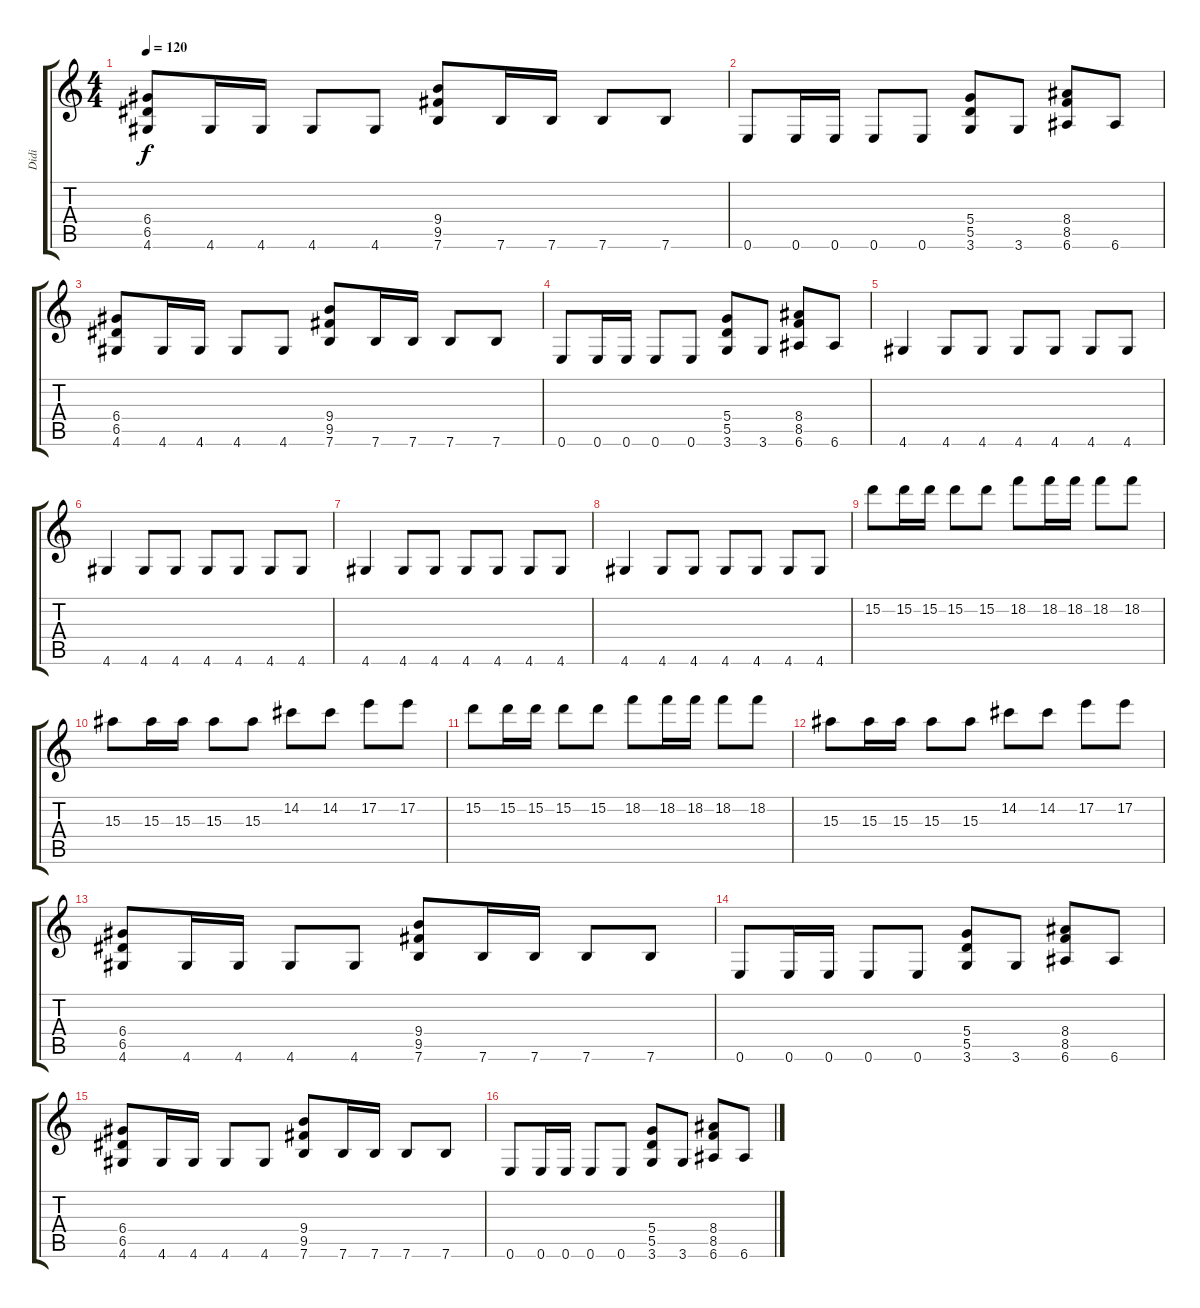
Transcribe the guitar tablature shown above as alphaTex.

\track ("Didi" "Didi") {instrument distortionguitar}
\staff {score tabs}
\tuning (E4 B3 G3 D3 A2 E2) {hide}
\ts (4 4)
\tempo 120
\clef g2
\ks c
(6.4 6.5 4.6).8{dy f} 4.6.16 4.6.16 4.6.8 4.6.8 (9.4 9.5 7.6).8 7.6.16 7.6.16 7.6.8 7.6.8 |
0.6.8 0.6.16 0.6.16 0.6.8 0.6.8 (5.4 5.5 3.6).8 3.6.8 (8.4 8.5 6.6).8 6.6.8 |
(6.4 6.5 4.6).8 4.6.16 4.6.16 4.6.8 4.6.8 (9.4 9.5 7.6).8 7.6.16 7.6.16 7.6.8 7.6.8 |
0.6.8 0.6.16 0.6.16 0.6.8 0.6.8 (5.4 5.5 3.6).8 3.6.8 (8.4 8.5 6.6).8 6.6.8 |
4.6.4 4.6.8 4.6.8 4.6.8 4.6.8 4.6.8 4.6.8 |
4.6.4 4.6.8 4.6.8 4.6.8 4.6.8 4.6.8 4.6.8 |
4.6.4 4.6.8 4.6.8 4.6.8 4.6.8 4.6.8 4.6.8 |
4.6.4 4.6.8 4.6.8 4.6.8 4.6.8 4.6.8 4.6.8 |
15.2.8 15.2.16 15.2.16 15.2.8 15.2.8 18.2.8 18.2.16 18.2.16 18.2.8 18.2.8 |
15.3.8 15.3.16 15.3.16 15.3.8 15.3.8 14.2.8 14.2.8 17.2.8 17.2.8 |
15.2.8 15.2.16 15.2.16 15.2.8 15.2.8 18.2.8 18.2.16 18.2.16 18.2.8 18.2.8 |
15.3.8 15.3.16 15.3.16 15.3.8 15.3.8 14.2.8 14.2.8 17.2.8 17.2.8 |
(6.4 6.5 4.6).8 4.6.16 4.6.16 4.6.8 4.6.8 (9.4 9.5 7.6).8 7.6.16 7.6.16 7.6.8 7.6.8 |
0.6.8 0.6.16 0.6.16 0.6.8 0.6.8 (5.4 5.5 3.6).8 3.6.8 (8.4 8.5 6.6).8 6.6.8 |
(6.4 6.5 4.6).8 4.6.16 4.6.16 4.6.8 4.6.8 (9.4 9.5 7.6).8 7.6.16 7.6.16 7.6.8 7.6.8 |
0.6.8 0.6.16 0.6.16 0.6.8 0.6.8 (5.4 5.5 3.6).8 3.6.8 (8.4 8.5 6.6).8 6.6.8
